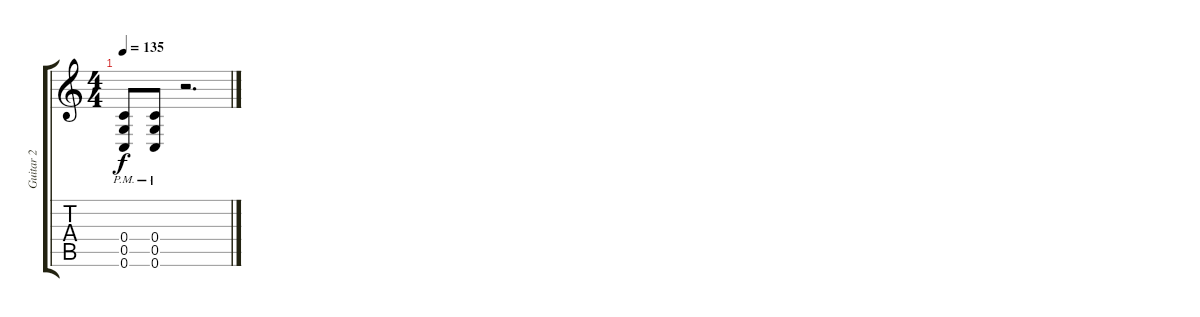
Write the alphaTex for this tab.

\track ("Guitar 2" "Guitar 2") {instrument overdrivenguitar}
\staff {score tabs}
\tuning (D4 A3 F3 C3 G2 C2) {hide}
\ts (4 4)
\tempo 135
\clef g2
\ks c
(0.4{pm} 0.5{pm} 0.6{pm}).8{dy f} (0.4{pm} 0.5{pm} 0.6{pm}).8 r.2{d}
